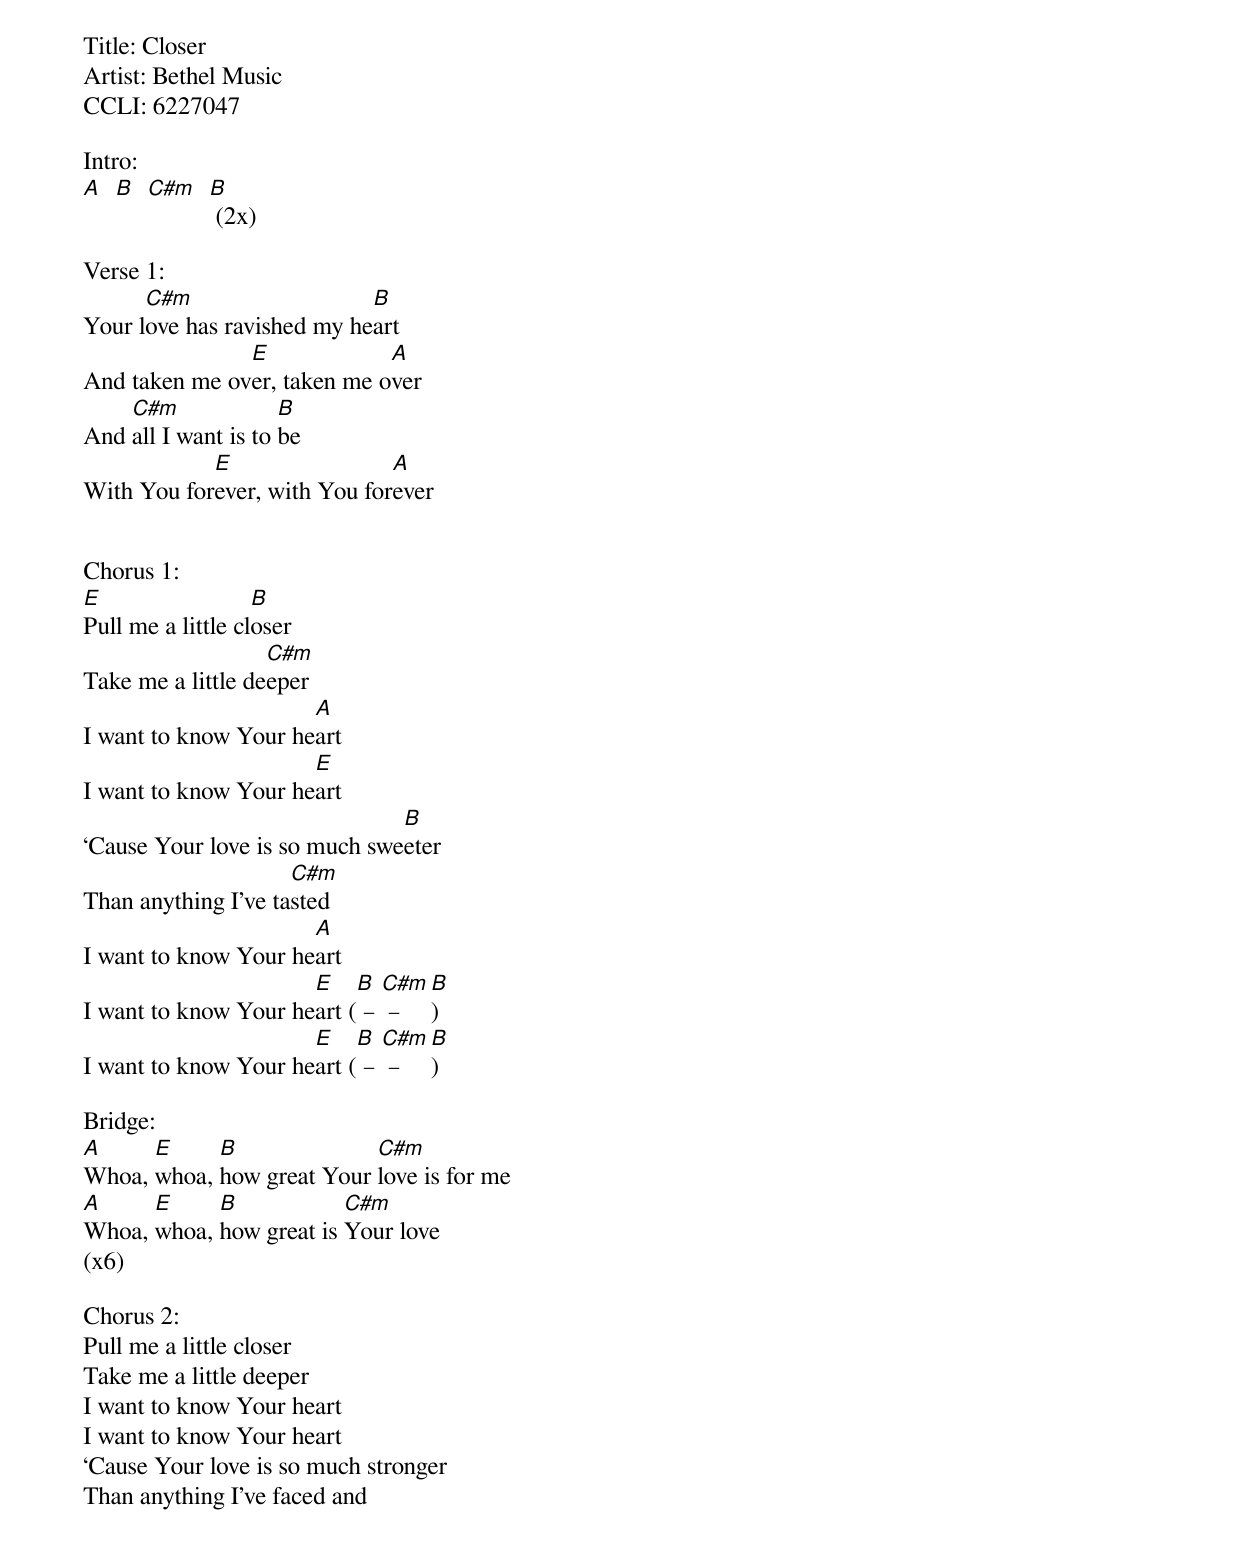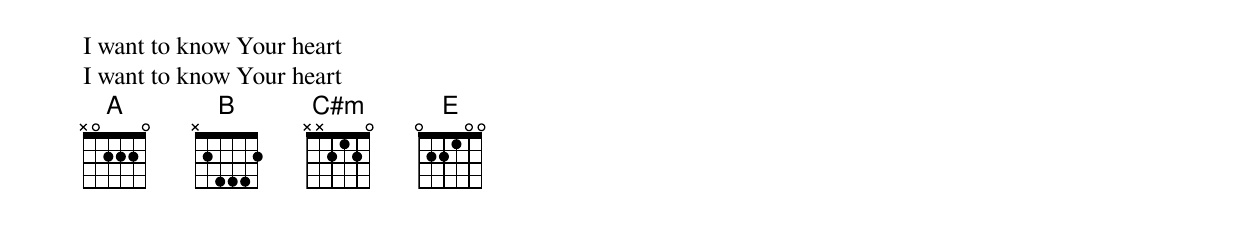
Title: Closer
Artist: Bethel Music
CCLI: 6227047

Intro:
[A]  [B]  [C#m]  [B] (2x)

Verse 1:
Your l[C#m]ove has ravished my he[B]art
And taken me ov[E]er, taken me o[A]ver
And [C#m]all I want is to [B]be
With You for[E]ever, with You for[A]ever


Chorus 1:
[E]Pull me a little cl[B]oser
Take me a little de[C#m]eper
I want to know Your he[A]art
I want to know Your he[E]art
‘Cause Your love is so much swe[B]eter
Than anything I’ve ta[C#m]sted
I want to know Your he[A]art
I want to know Your he[E]art ([B] – [C#m] – [B])
I want to know Your he[E]art ([B] – [C#m] – [B])

Bridge:
[A]Whoa, [E]whoa, [B]how great Your [C#m]love is for me
[A]Whoa, [E]whoa, [B]how great is [C#m]Your love
(x6)

Chorus 2:
Pull me a little closer
Take me a little deeper
I want to know Your heart
I want to know Your heart
‘Cause Your love is so much stronger
Than anything I’ve faced and
I want to know Your heart
I want to know Your heart
